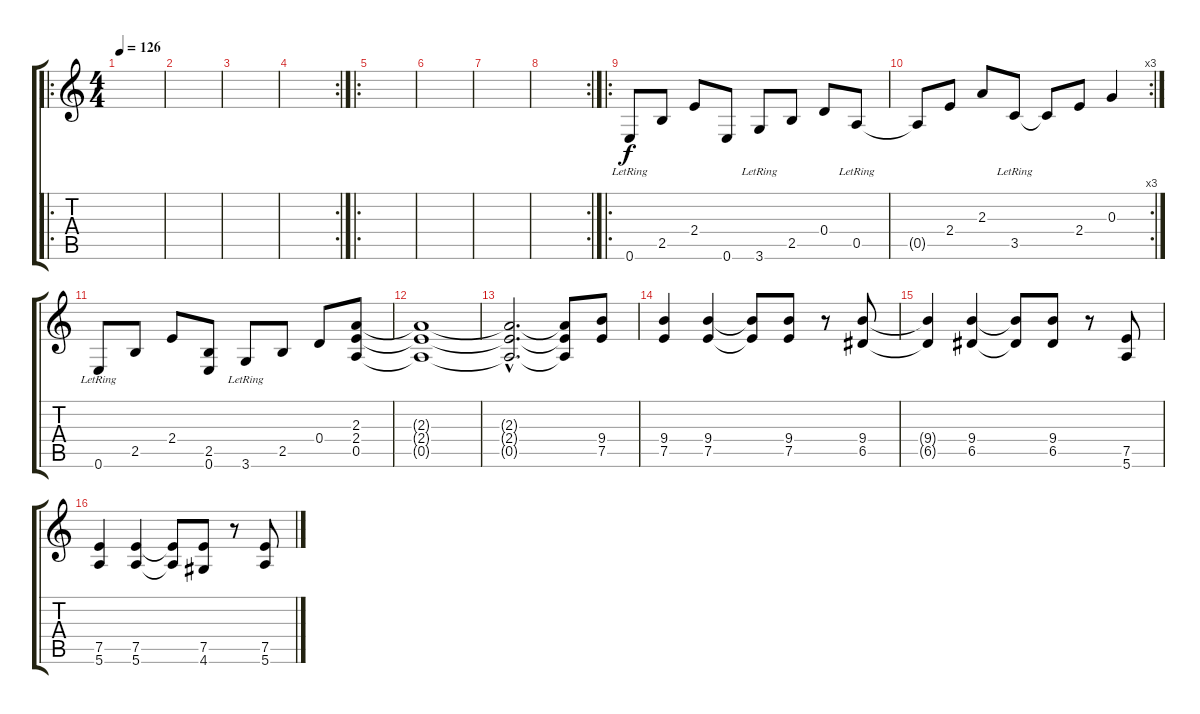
\track "" {instrument overdrivenguitar}
\staff {score tabs}
\tuning (E4 B3 G3 D3 A2 E2) {hide}
\ro
\ts (4 4)
\tempo 126
\clef g2
\ks c
|
|
|
\rc 2
|
\ro
|
|
|
\rc 2
|
\ro
0.6{lr}.8 2.5.8 2.4.8 0.6.8 3.6{lr}.8 2.5.8 0.4.8 0.5{lr}.8 |
\rc 3
0.5{t}.8 2.4.8 2.3.8 3.5{lr}.8 3.5{t}.8 2.4.8 0.3.4 |
0.6{lr}.8 2.5.8 2.4.8 (2.5 0.6).8 3.6{lr}.8 2.5.8 0.4.8 (2.3 2.4 0.5).8 |
(2.3{t} 2.4{t} 0.5{t}).1 |
(2.3{hac t} 2.4{hac t} 0.5{hac t}).2{d} (2.3{t} 2.4{t} 0.5{t}).8 (9.4 7.5).8 |
(9.4 7.5).4 (9.4 7.5).4 (9.4{t} 7.5{t}).8 (9.4 7.5).8 r.8 (9.4 6.5).8 |
(9.4{t} 6.5{t}).4 (9.4 6.5).4 (9.4{t} 6.5{t}).8 (9.4 6.5).8 r.8 (7.5 5.6).8 |
(7.5 5.6).4 (7.5 5.6).4 (7.5{t} 5.6{t}).8 (7.5 4.6).8 r.8 (7.5 5.6).8
